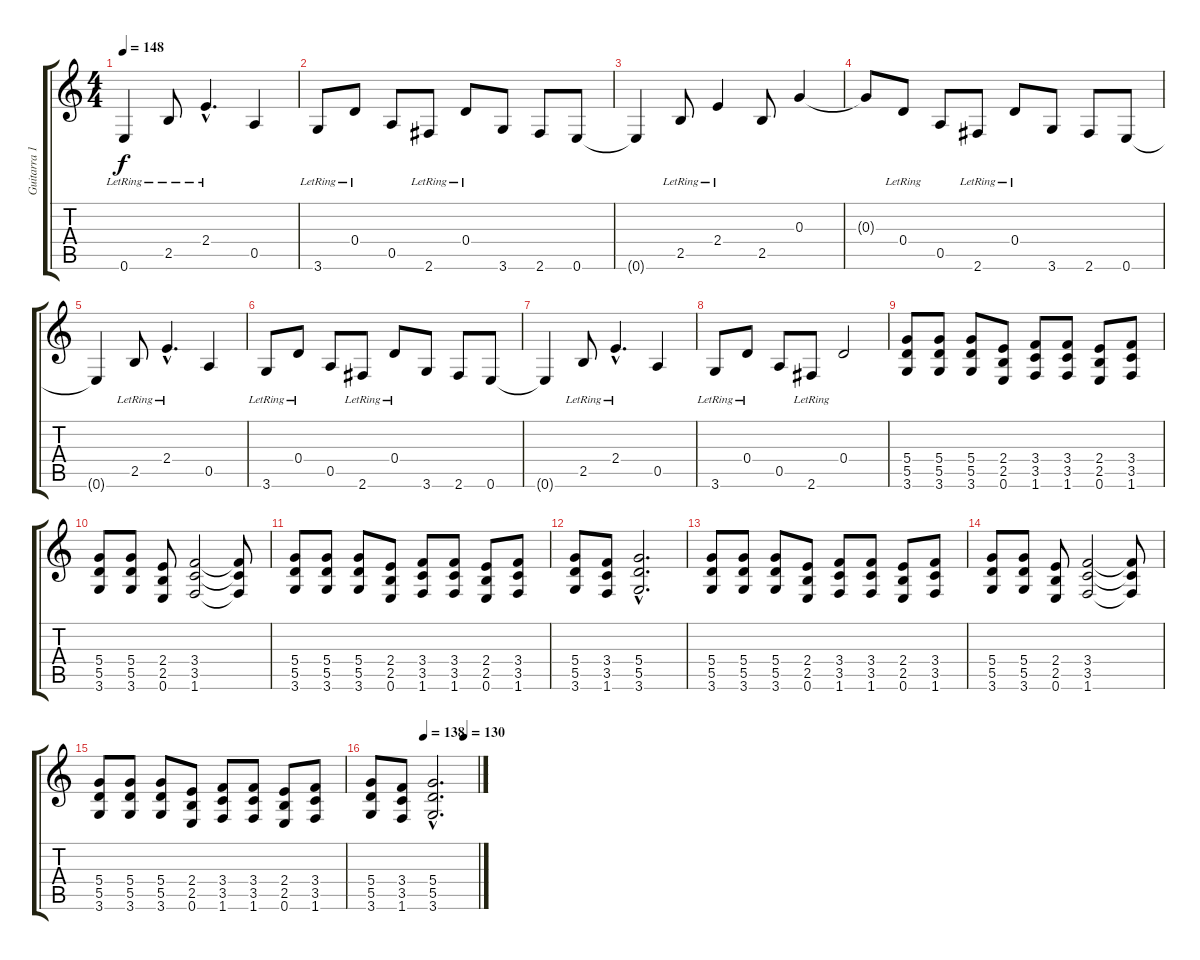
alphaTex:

\track ("Guitarra 1" "Guitarra 1") {instrument electricguitarclean}
\staff {score tabs}
\tuning (E4 B3 G3 D3 A2 E2) {hide}
\ts (4 4)
\tempo 148
\clef g2
\ks c
0.6{lr}.4{dy f instrument electricguitarclean} 2.5{lr}.8 2.4{hac lr}.4{d} 0.5.4 |
3.6{lr}.8 0.4{lr}.8 0.5.8 2.6{lr}.8 0.4{lr}.8 3.6.8 2.6.8 0.6.8 |
0.6{t}.4 2.5{lr}.8 2.4{lr}.4 2.5.8 0.3.4 |
0.3{t}.8 0.4{lr}.8 0.5.8 2.6{lr}.8 0.4{lr}.8 3.6.8 2.6.8 0.6.8 |
0.6{t}.4 2.5{lr}.8 2.4{hac lr}.4{d} 0.5.4 |
3.6{lr}.8 0.4{lr}.8 0.5.8 2.6{lr}.8 0.4{lr}.8 3.6.8 2.6.8 0.6.8 |
0.6{t}.4 2.5{lr}.8 2.4{hac lr}.4{d} 0.5.4 |
3.6{lr}.8 0.4{lr}.8 0.5.8 2.6{lr}.8 0.4.2 |
(5.4 5.5 3.6).8{instrument distortionguitar} (5.4 5.5 3.6).8 (5.4 5.5 3.6).8 (2.4 2.5 0.6).8 (3.4 3.5 1.6).8 (3.4 3.5 1.6).8 (2.4 2.5 0.6).8 (3.4 3.5 1.6).8 |
(5.4 5.5 3.6).8 (5.4 5.5 3.6).8 (2.4 2.5 0.6).8 (3.4 3.5 1.6).2 (3.4{t} 3.5{t} 1.6{t}).8 |
(5.4 5.5 3.6).8 (5.4 5.5 3.6).8 (5.4 5.5 3.6).8 (2.4 2.5 0.6).8 (3.4 3.5 1.6).8 (3.4 3.5 1.6).8 (2.4 2.5 0.6).8 (3.4 3.5 1.6).8 |
(5.4 5.5 3.6).8 (3.4 3.5 1.6).8 (5.4{hac} 5.5{hac} 3.6{hac}).2{d} |
(5.4 5.5 3.6).8{instrument distortionguitar} (5.4 5.5 3.6).8 (5.4 5.5 3.6).8 (2.4 2.5 0.6).8 (3.4 3.5 1.6).8 (3.4 3.5 1.6).8 (2.4 2.5 0.6).8 (3.4 3.5 1.6).8 |
(5.4 5.5 3.6).8 (5.4 5.5 3.6).8 (2.4 2.5 0.6).8 (3.4 3.5 1.6).2 (3.4{t} 3.5{t} 1.6{t}).8 |
(5.4 5.5 3.6).8 (5.4 5.5 3.6).8 (5.4 5.5 3.6).8 (2.4 2.5 0.6).8 (3.4 3.5 1.6).8 (3.4 3.5 1.6).8 (2.4 2.5 0.6).8 (3.4 3.5 1.6).8 |
\tempo (138 0.5)
\tempo (130 0.875)
(5.4 5.5 3.6).8 (3.4 3.5 1.6).8 (5.4{hac} 5.5{hac} 3.6{hac}).2{d}
